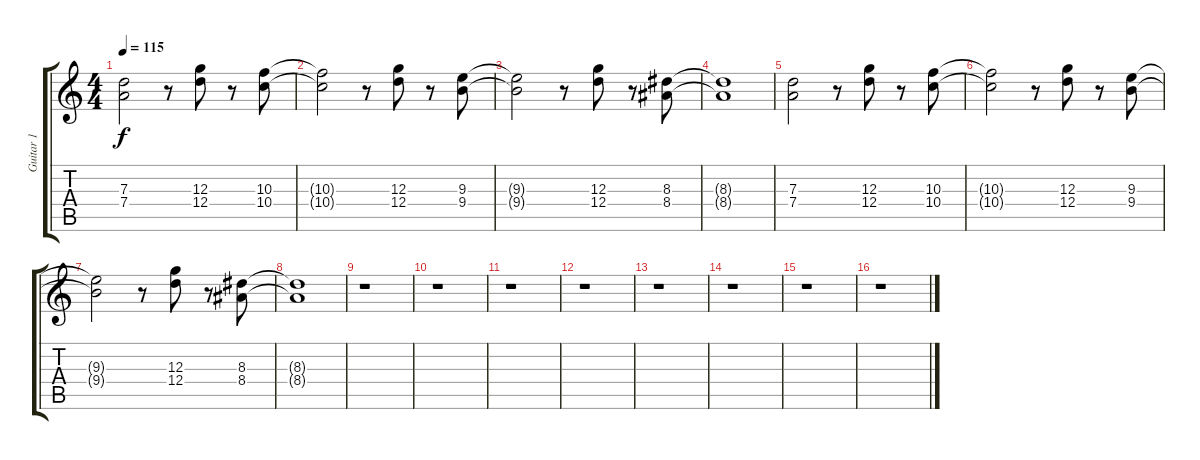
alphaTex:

\track ("Guitar 1" "Guitar 1") {instrument acousticguitarsteel}
\staff {score tabs}
\tuning (D4 B3 G3 D3 G2 D2) {hide}
\ts (4 4)
\tempo 115
\clef g2
\ks c
(7.3 7.4).2{dy f} r.8 (12.3 12.4).8 r.8 (10.3 10.4).8 |
(10.3{t} 10.4{t}).2 r.8 (12.3 12.4).8 r.8 (9.3 9.4).8 |
(9.3{t} 9.4{t}).2 r.8 (12.3 12.4).8 r.8 (8.3 8.4).8 |
(8.3{t} 8.4{t}).1 |
(7.3 7.4).2 r.8 (12.3 12.4).8 r.8 (10.3 10.4).8 |
(10.3{t} 10.4{t}).2 r.8 (12.3 12.4).8 r.8 (9.3 9.4).8 |
(9.3{t} 9.4{t}).2 r.8 (12.3 12.4).8 r.8 (8.3 8.4).8 |
(8.3{t} 8.4{t}).1 |
r.1 |
r.1 |
r.1 |
r.1 |
r.1 |
r.1 |
r.1 |
r.1
